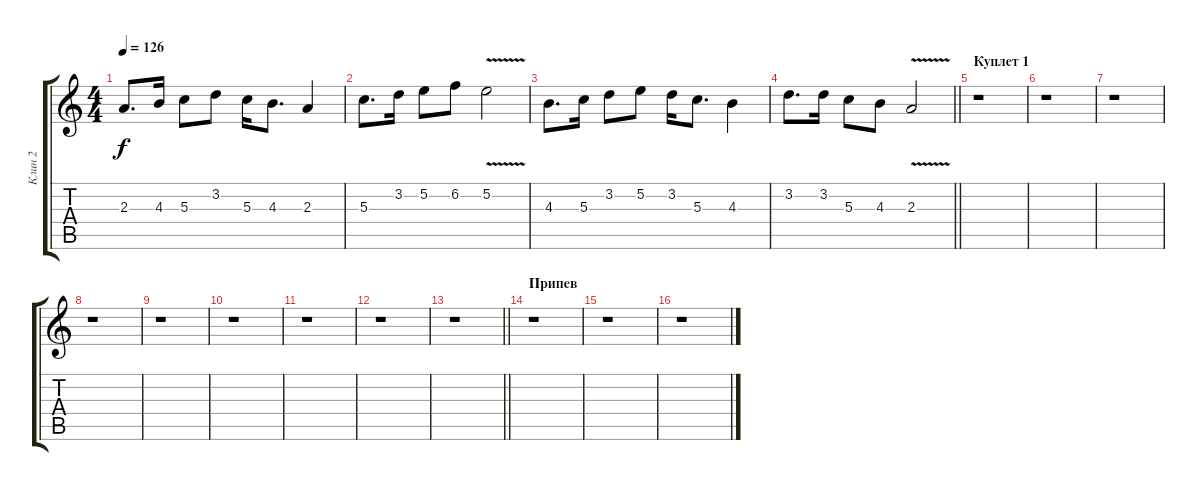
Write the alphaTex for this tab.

\track ("Клин 2" "Клин 2") {instrument electricguitarclean}
\staff {score tabs}
\tuning (E4 B3 G3 D3 A2 E2) {hide}
\ts (4 4)
\tempo 126
\clef g2
\ks c
2.3.8{d dy f} 4.3.16 5.3.8 3.2.8 5.3.16 4.3.8{d} 2.3.4 |
5.3.8{d} 3.2.16 5.2.8 6.2.8 5.2{v}.2 |
4.3.8{d} 5.3.16 3.2.8 5.2.8 3.2.16 5.3.8{d} 4.3.4 |
\barLineRight lightlight
3.2.8{d} 3.2.16 5.3.8 4.3.8 2.3{v}.2 |
\section ("" "Куплет 1")
r.1 |
r.1 |
r.1 |
r.1 |
r.1 |
r.1 |
r.1 |
r.1 |
\barLineRight lightlight
r.1 |
\section ("" "Припев")
r.1 |
r.1 |
r.1
